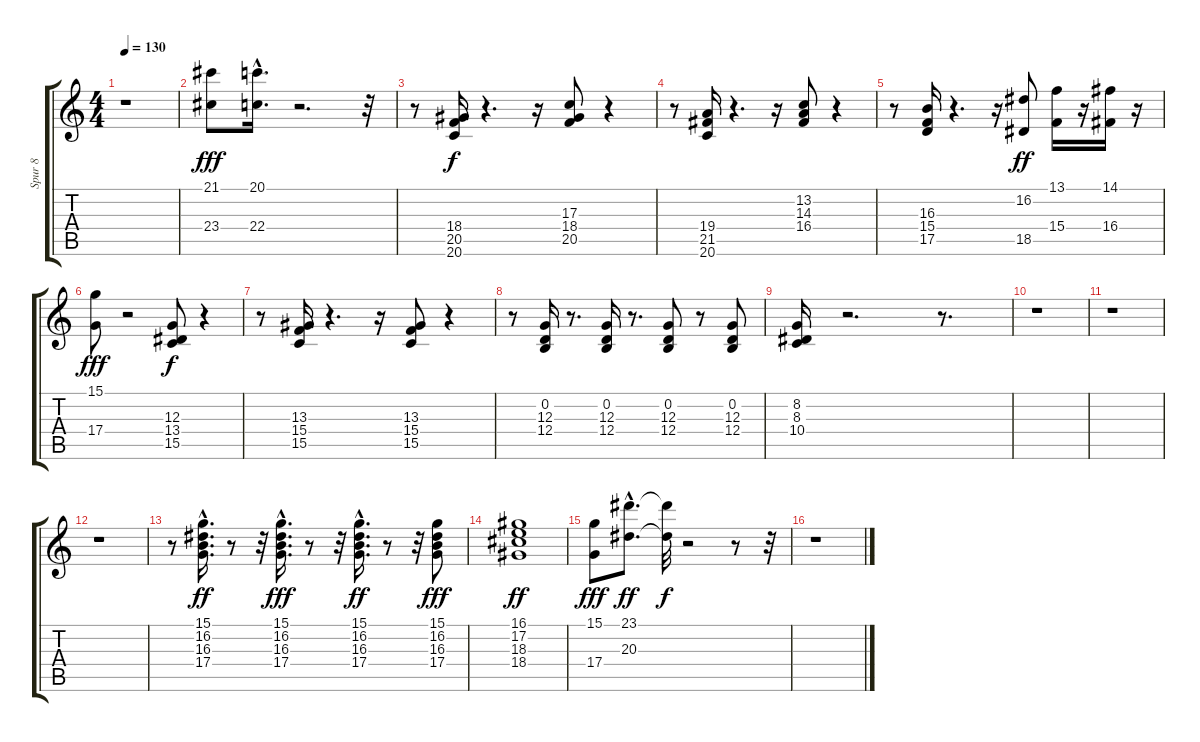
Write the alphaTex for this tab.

\track ("Spur 8" "Spur 8") {instrument brasssection}
\staff {score tabs}
\tuning (E4 B3 G3 D3 A2 E2) {hide}
\ts (4 4)
\tempo 130
\clef g2
\ks c
r.1{dy fff} |
(21.1 23.4).8 (20.1{hac} 22.4{hac}).16{d} r.2{d} r.32 |
r.8 (18.4 20.5 20.6).16{dy f} r.4{d} r.16 (17.3 18.4 20.5).8 r.4 |
r.8 (19.4 21.5 20.6).16 r.4{d} r.16 (13.2 14.3 16.4).8 r.4 |
r.8 (16.3 15.4 17.5).16 r.4{d} r.16 (16.2 18.5).8{dy ff} (13.1 15.4).16 r.16 (14.1 16.4).16 r.16 |
(15.1 17.4).8{dy fff} r.2 (12.3 13.4 15.5).8{dy f} r.4 |
r.8 (13.3 15.4 15.5).16 r.4{d} r.16 (13.3 15.4 15.5).8 r.4 |
r.8 (0.2 12.3 12.4).16 r.8{d} (0.2 12.3 12.4).16 r.8{d} (0.2 12.3 12.4).8 r.8 (0.2 12.3 12.4).8 |
(8.2 8.3 10.4).16 r.2{d} r.8{d} |
r.1 |
r.1 |
r.1 |
r.8 (15.1{hac} 16.2{hac} 16.3{hac} 17.4{hac}).16{d dy ff} r.8 r.32 (15.1{hac} 16.2{hac} 16.3{hac} 17.4{hac}).16{d dy fff} r.8 r.32 (15.1{hac} 16.2{hac} 16.3{hac} 17.4{hac}).16{d dy ff} r.8 r.32 (15.1 16.2 16.3 17.4).8{dy fff} |
(16.1 17.2 18.3 18.4).1{dy ff} |
(15.1 17.4).8{dy fff volume 16} (23.1{hac} 20.3{hac}).8{d dy ff} (23.1{t} 20.3{t}).32{dy f} r.2 r.8 r.32 |
r.1
